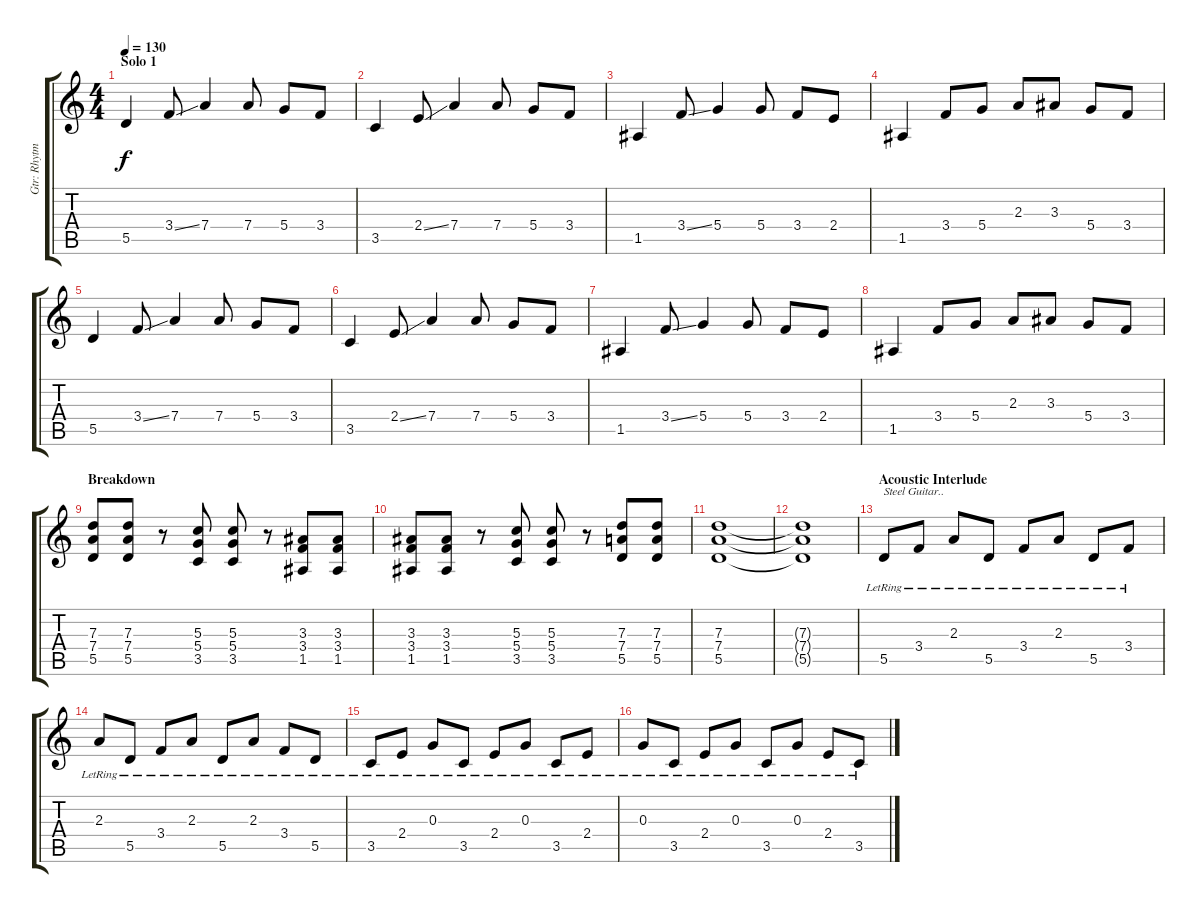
\track ("Gtr: Rhytm and Lead" "Gtr: Rhytm") {instrument distortionguitar}
\staff {score tabs}
\tuning (E4 B3 G3 D3 A2 E2) {hide}
\ts (4 4)
\section ("" "Solo 1")
\tempo 130
\clef g2
\ks c
5.5.4{dy f volume 16} 3.4{ss}.8 7.4.4 7.4.8 5.4.8 3.4.8 |
3.5.4 2.4{ss}.8 7.4.4 7.4.8 5.4.8 3.4.8 |
1.5.4 3.4{ss}.8 5.4.4 5.4.8 3.4.8 2.4.8 |
1.5.4 3.4.8 5.4.8 2.3.8 3.3.8 5.4.8 3.4.8 |
5.5.4 3.4{ss}.8 7.4.4 7.4.8 5.4.8 3.4.8 |
3.5.4 2.4{ss}.8 7.4.4 7.4.8 5.4.8 3.4.8 |
1.5.4 3.4{ss}.8 5.4.4 5.4.8 3.4.8 2.4.8 |
1.5.4 3.4.8 5.4.8 2.3.8 3.3.8 5.4.8 3.4.8 |
\section ("" "Breakdown")
(7.3 7.4 5.5).8 (7.3 7.4 5.5).8 r.8 (5.3 5.4 3.5).8 (5.3 5.4 3.5).8 r.8 (3.3 3.4 1.5).8 (3.3 3.4 1.5).8 |
(3.3 3.4 1.5).8 (3.3 3.4 1.5).8 r.8 (5.3 5.4 3.5).8 (5.3 5.4 3.5).8 r.8 (7.3 7.4 5.5).8 (7.3 7.4 5.5).8 |
(7.3 7.4 5.5).1 |
(7.3{t} 7.4{t} 5.5{t}).1{volume 2} |
\section ("" "Acoustic Interlude")
5.5{lr}.8{txt "Steel Guitar.. " volume 16 instrument acousticguitarsteel} 3.4{lr}.8 2.3{lr}.8 5.5{lr}.8 3.4{lr}.8 2.3{lr}.8 5.5{lr}.8 3.4{lr}.8 |
2.3{lr}.8 5.5{lr}.8 3.4{lr}.8 2.3{lr}.8 5.5{lr}.8 2.3{lr}.8 3.4{lr}.8 5.5{lr}.8 |
3.5{lr}.8 2.4{lr}.8 0.3{lr}.8 3.5{lr}.8 2.4{lr}.8 0.3{lr}.8 3.5{lr}.8 2.4{lr}.8 |
0.3{lr}.8 3.5{lr}.8 2.4{lr}.8 0.3{lr}.8 3.5{lr}.8 0.3{lr}.8 2.4{lr}.8 3.5{lr}.8
